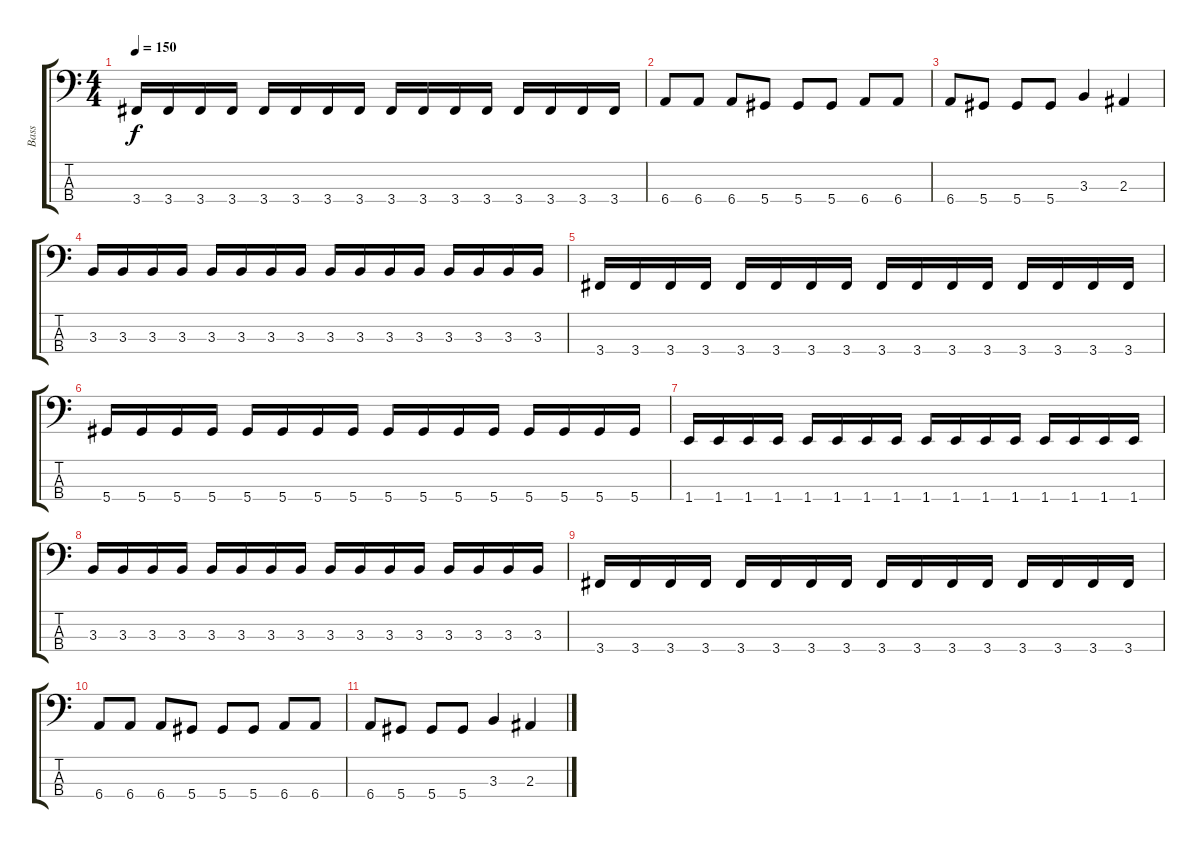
\track ("Bass" "Bass") {instrument electricbassfinger}
\staff {score tabs}
\tuning (Gb2 Db2 Ab1 Eb1) {hide}
\ts (4 4)
\tempo 150
\clef f4
\ks c
3.4.16{dy f} 3.4.16 3.4.16 3.4.16 3.4.16 3.4.16 3.4.16 3.4.16 3.4.16 3.4.16 3.4.16 3.4.16 3.4.16 3.4.16 3.4.16 3.4.16 |
6.4.8 6.4.8 6.4.8 5.4.8 5.4.8 5.4.8 6.4.8 6.4.8 |
6.4.8 5.4.8 5.4.8 5.4.8 3.3.4 2.3.4 |
3.3.16 3.3.16 3.3.16 3.3.16 3.3.16 3.3.16 3.3.16 3.3.16 3.3.16 3.3.16 3.3.16 3.3.16 3.3.16 3.3.16 3.3.16 3.3.16 |
3.4.16 3.4.16 3.4.16 3.4.16 3.4.16 3.4.16 3.4.16 3.4.16 3.4.16 3.4.16 3.4.16 3.4.16 3.4.16 3.4.16 3.4.16 3.4.16 |
5.4.16 5.4.16 5.4.16 5.4.16 5.4.16 5.4.16 5.4.16 5.4.16 5.4.16 5.4.16 5.4.16 5.4.16 5.4.16 5.4.16 5.4.16 5.4.16 |
1.4.16 1.4.16 1.4.16 1.4.16 1.4.16 1.4.16 1.4.16 1.4.16 1.4.16 1.4.16 1.4.16 1.4.16 1.4.16 1.4.16 1.4.16 1.4.16 |
3.3.16 3.3.16 3.3.16 3.3.16 3.3.16 3.3.16 3.3.16 3.3.16 3.3.16 3.3.16 3.3.16 3.3.16 3.3.16 3.3.16 3.3.16 3.3.16 |
3.4.16 3.4.16 3.4.16 3.4.16 3.4.16 3.4.16 3.4.16 3.4.16 3.4.16 3.4.16 3.4.16 3.4.16 3.4.16 3.4.16 3.4.16 3.4.16 |
6.4.8 6.4.8 6.4.8 5.4.8 5.4.8 5.4.8 6.4.8 6.4.8 |
6.4.8 5.4.8 5.4.8 5.4.8 3.3.4 2.3.4
